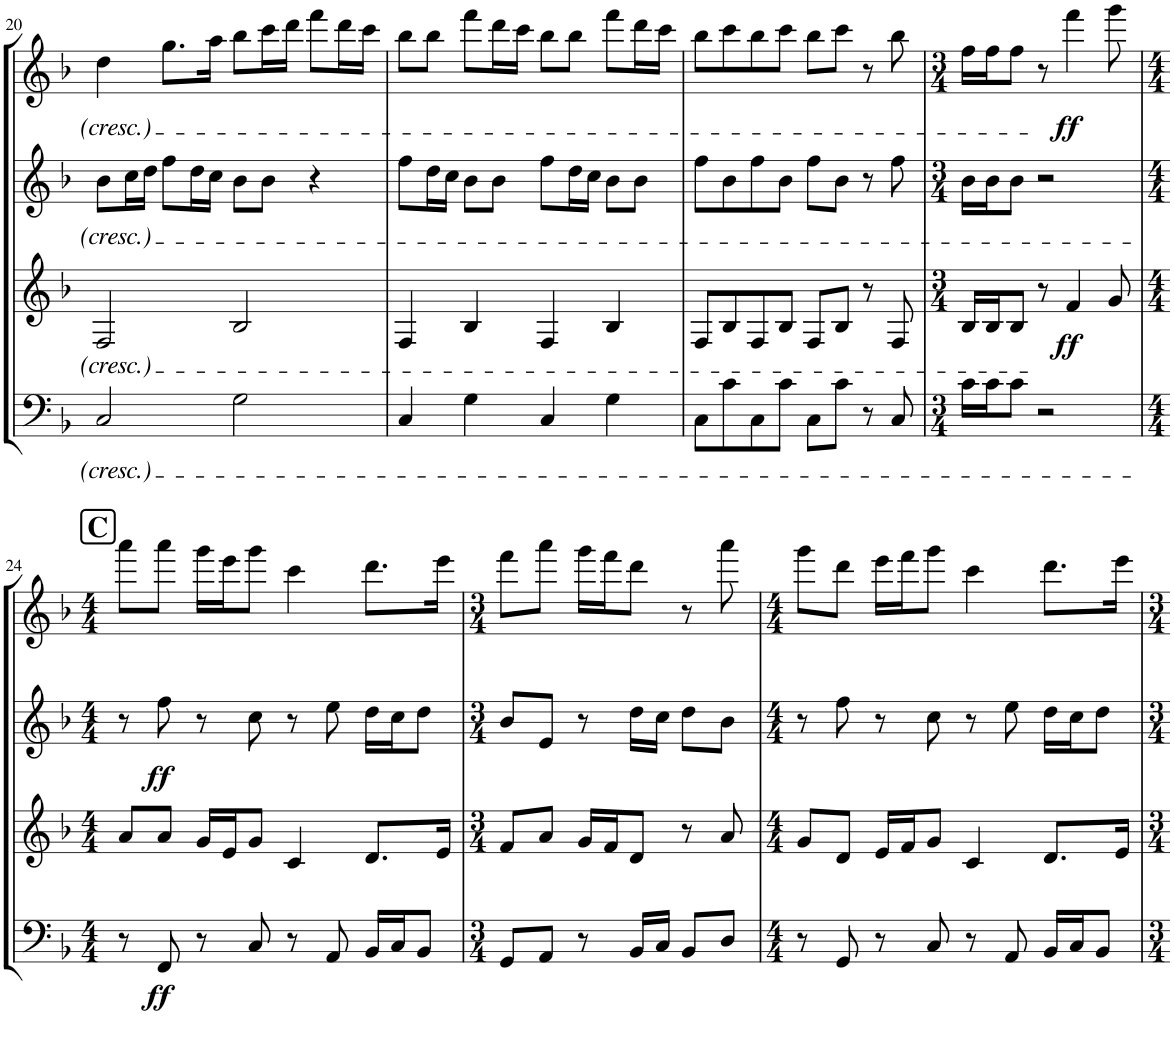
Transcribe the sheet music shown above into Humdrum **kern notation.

**kern	**dynam	**kern	**dynam	**kern	**dynam	**kern	**dynam
*part4	*part4	*part3	*part3	*part2	*part2	*part1	*part1
*staff4	*staff4	*staff3	*staff3	*staff2	*staff2	*staff1	*staff1
*I"Bassoon	*	*I"Bb Clarinet	*	*I"Oboe	*	*I"Flute	*
*I'Bsn	*	*I'Cl	*	*I'Ob	*	*I'Fl	*
!!LO:PB:g=z
*clefF4	*	*clefG2	*	*clefG2	*	*clefG2	*
*	*	*ITrd1c2	*	*	*	*	*
*k[b-]	*	*k[b-]	*	*k[b-]	*	*k[b-]	*
*M4/4	*	*M4/4	*	*M4/4	*	*M4/4	*
=20	=20	=20	=20	=20	=20	=20	=20
2C/	.	2F/	.	8b-\L	.	4dd\	.
.	.	.	.	16cc\L	.	.	.
.	.	.	.	16dd\JJ	.	.	.
.	.	.	.	8ff\L	.	8.gg\L	.
.	.	.	.	16dd\L	.	.	.
.	.	.	.	16cc\JJ	.	16aa\Jk	.
2G\	.	2B-/	.	8b-\L	.	8bb-\L	.
.	.	.	.	8b-\J	.	16ccc\L	.
.	.	.	.	.	.	16ddd\JJ	.
.	.	.	.	4r	.	8fff\L	.
.	.	.	.	.	.	16ddd\L	.
.	.	.	.	.	.	16ccc\JJ	.
=21	=21	=21	=21	=21	=21	=21	=21
4C/	.	4F/	.	8ff\L	.	8bb-\L	.
.	.	.	.	16dd\L	.	8bb-\J	.
.	.	.	.	16cc\JJ	.	.	.
4G\	.	4B-/	.	8b-\L	.	8fff\L	.
.	.	.	.	8b-\J	.	16ddd\L	.
.	.	.	.	.	.	16ccc\JJ	.
4C/	.	4F/	.	8ff\L	.	8bb-\L	.
.	.	.	.	16dd\L	.	8bb-\J	.
.	.	.	.	16cc\JJ	.	.	.
4G\	.	4B-/	.	8b-\L	.	8fff\L	.
.	.	.	.	8b-\J	.	16ddd\L	.
.	.	.	.	.	.	16ccc\JJ	.
=22	=22	=22	=22	=22	=22	=22	=22
8C\L	.	8F/L	.	8ff\L	.	8bb-\L	.
8c\	.	8B-/	.	8b-\	.	8ccc\	.
8C\	.	8F/	.	8ff\	.	8bb-\	.
8c\J	.	8B-/J	.	8b-\J	.	8ccc\J	.
8C\L	.	8F/L	.	8ff\L	.	8bb-\L	.
8c\J	.	8B-/J	.	8b-\J	.	8ccc\J	.
8r	.	8r	.	8r	.	8r	.
8C/	.	8F/	.	8ff\	.	8bb-\	.
=23	=23	=23	=23	=23	=23	=23	=23
*M3/4	*	*M3/4	*	*M3/4	*	*M3/4	*
16c\LL	.	16B-/LL	.	16b-\LL	.	16ff\LL	.
16c\J	.	16B-/J	.	16b-\J	.	16ff\J	.
8c\J	.	8B-/J	.	8b-\J	.	8ff\J	.
2r	.	8r	.	2r	.	8r	.
!	!	!	!LO:DY:b	!	!	!	!LO:DY:b
.	.	4f/	ff	.	.	4fff\	ff
.	.	8g/	.	.	.	8ggg\	.
!!LO:LB:g=z
!!LO:REH:place=s1:a:B:cj:fs=14:t=C
=24	=24	=24	=24	=24	=24	=24	=24
*M4/4	*	*M4/4	*	*M4/4	*	*M4/4	*
8r	.	8a/L	.	8r	.	8aaa\L	.
!	!LO:DY:b	!	!	!	!LO:DY:b	!	!
8FF/	ff	8a/J	.	8ff\	ff	8aaa\J	.
8r	.	16g/LL	.	8r	.	16ggg\LL	.
.	.	16e/J	.	.	.	16eee\J	.
8C/	.	8g/J	.	8cc\	.	8ggg\J	.
8r	.	4c/	.	8r	.	4ccc\	.
8AA/	.	.	.	8ee\	.	.	.
16BB-/LL	.	8.d/L	.	16dd\LL	.	8.ddd\L	.
16C/J	.	.	.	16cc\J	.	.	.
8BB-/J	.	.	.	8dd\J	.	.	.
.	.	16e/Jk	.	.	.	16eee\Jk	.
=25	=25	=25	=25	=25	=25	=25	=25
*M3/4	*	*M3/4	*	*M3/4	*	*M3/4	*
8GG/L	.	8f/L	.	8b-/L	.	8fff\L	.
8AA/J	.	8a/J	.	8e/J	.	8aaa\J	.
8r	.	16g/LL	.	8r	.	16ggg\LL	.
.	.	16f/J	.	.	.	16fff\J	.
16BB-/LL	.	8d/J	.	16dd\LL	.	8ddd\J	.
16C/JJ	.	.	.	16cc\JJ	.	.	.
8BB-/L	.	8r	.	8dd\L	.	8r	.
8D/J	.	8a/	.	8b-\J	.	8aaa\	.
=26	=26	=26	=26	=26	=26	=26	=26
*M4/4	*	*M4/4	*	*M4/4	*	*M4/4	*
8r	.	8g/L	.	8r	.	8ggg\L	.
8GG/	.	8d/J	.	8ff\	.	8ddd\J	.
8r	.	16e/LL	.	8r	.	16eee\LL	.
.	.	16f/J	.	.	.	16fff\J	.
8C/	.	8g/J	.	8cc\	.	8ggg\J	.
8r	.	4c/	.	8r	.	4ccc\	.
8AA/	.	.	.	8ee\	.	.	.
16BB-/LL	.	8.d/L	.	16dd\LL	.	8.ddd\L	.
16C/J	.	.	.	16cc\J	.	.	.
8BB-/J	.	.	.	8dd\J	.	.	.
.	.	16e/Jk	.	.	.	16eee\Jk	.
=	=	=	=	=	=	=	=
*-	*-	*-	*-	*-	*-	*-	*-
